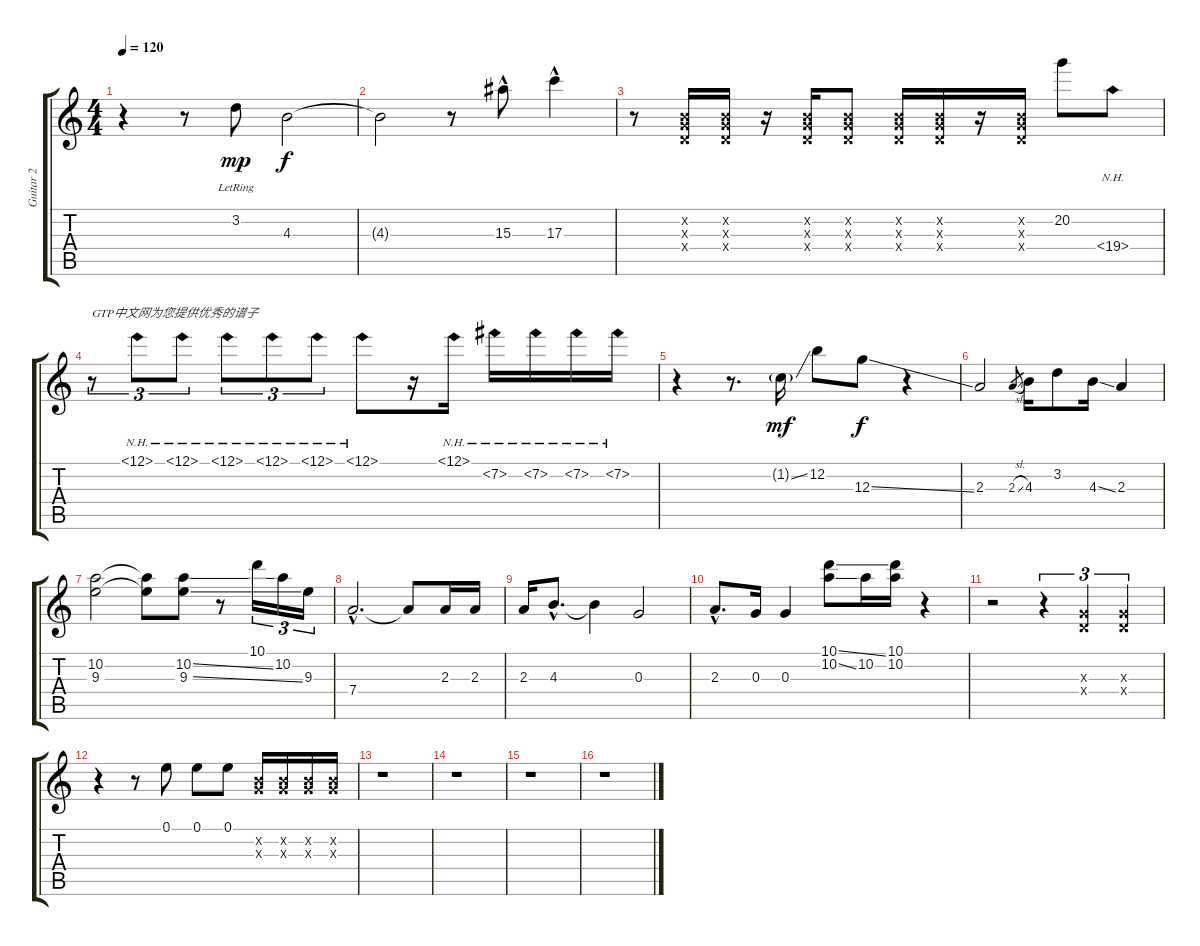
\track ("Guitar 2" "Guitar 2") {instrument electricguitarjazz}
\staff {score tabs}
\tuning (E4 B3 G3 D3 A2 E2) {hide}
\ts (4 4)
\tempo 120
\clef g2
\ks c
r.4{dy mp instrument electricguitarjazz} r.8 3.2{lr}.8 4.3.2{dy f} |
4.3{t}.2 r.8 15.3{hac}.8 17.3{hac}.4 |
r.8 (0.2{x} 0.3{x} 0.4{x}).16 (0.2{x} 0.3{x} 0.4{x}).16 r.16 (0.2{x} 0.3{x} 0.4{x}).16 (0.2{x} 0.3{x} 0.4{x}).8 (0.2{x} 0.3{x} 0.4{x}).16 (0.2{x} 0.3{x} 0.4{x}).16 r.16 (0.2{x} 0.3{x} 0.4{x}).16 20.2.8 19.4{nh}.8 |
r.8{tu (3 2) txt "GTP中文网为您提供优秀的谱子"} 12.1{nh}.8{tu (3 2)} 12.1{nh}.8{tu (3 2)} 12.1{nh}.8{tu (3 2)} 12.1{nh}.8{tu (3 2)} 12.1{nh}.8{tu (3 2)} 12.1{nh}.8 r.16 12.1{nh}.16 7.2{nh}.16 7.2{nh}.16 7.2{nh}.16 7.2{nh}.16 |
r.4 r.8{d} 1.2{ss g}.16{dy mf} 12.2.8 12.3{ss}.8{dy f} r.4 |
2.3.2 2.3{sl}.8{gr} 4.3.16 3.2.8 4.3{ss}.16 2.3.4 |
(10.2 9.3).2 (10.2{t} 9.3{t}).8 (10.2{ss} 9.3{ss}).8 r.8 10.1.16{tu (3 2)} 10.2.16{tu (3 2)} 9.3.16{tu (3 2)} |
7.4{hac}.2{d} 7.4{t}.8 2.3.16 2.3.16 |
2.3.16 4.3{hac}.8{d} 4.3{t}.4 0.3.2 |
2.3{hac}.8{d} 0.3.16 0.3.4 (10.1{ss} 10.2{ss}).8 10.2.16 (10.1 10.2).16 r.4 |
r.2 r.4{tu (3 2)} (0.3{x} 0.4{x}).4{tu (3 2)} (0.3{x} 0.4{x}).4{tu (3 2)} |
r.4 r.8 0.1.8 0.1.8 0.1.8 (0.2{x} 0.3{x}).16 (0.2{x} 0.3{x}).16 (0.2{x} 0.3{x}).16 (0.2{x} 0.3{x}).16 |
r.1 |
r.1 |
r.1 |
r.1
